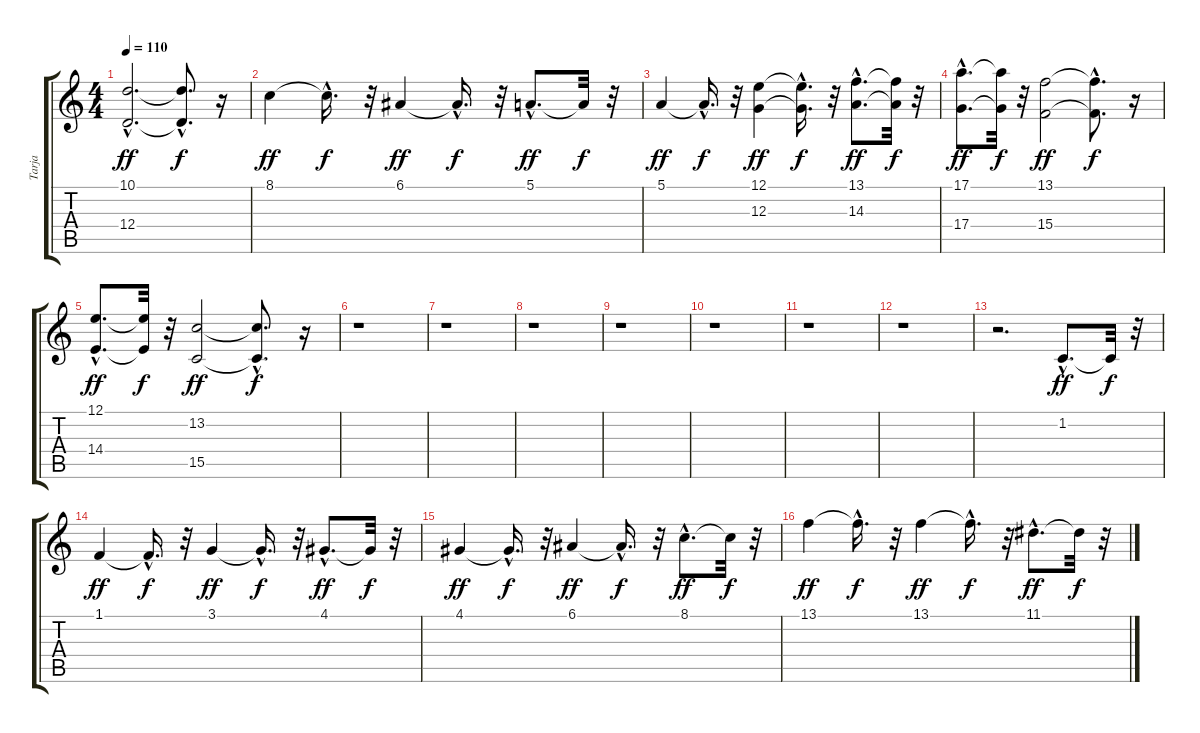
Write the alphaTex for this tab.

\track ("Tarja" "Tarja") {instrument lead6voice}
\staff {score tabs}
\tuning (E4 B3 G3 D3 A2 E2) {hide}
\ts (4 4)
\tempo 110
\clef g2
\ks c
(10.1{hac} 12.4{hac}).2{d dy ff} (10.1{hac t} 12.4{hac t}).8{d dy f} r.16 |
8.1.4{dy ff} 8.1{hac t}.16{d dy f} r.32 6.1.4{dy ff} 6.1{hac t}.16{d dy f} r.32 5.1{hac}.8{d dy ff} 5.1{t}.32{dy f} r.32 |
5.1.4{dy ff} 5.1{hac t}.16{d dy f} r.32 (12.1 12.3).4{dy ff} (12.1{hac t} 12.3{hac t}).16{d dy f} r.32 (13.1{hac} 14.3{hac}).8{d dy ff} (13.1{t} 14.3{t}).32{dy f} r.32 |
(17.1{hac} 17.4{hac}).8{d dy ff} (17.1{t} 17.4{t}).32{dy f} r.32 (13.1 15.4).2{dy ff} (13.1{hac t} 15.4{hac t}).8{d dy f} r.16 |
(12.1{hac} 14.4{hac}).8{d dy ff} (12.1{t} 14.4{t}).32{dy f} r.32 (13.2 15.5).2{dy ff} (13.2{hac t} 15.5{hac t}).8{d dy f} r.16 |
r.1 |
r.1 |
r.1 |
r.1 |
r.1 |
r.1 |
r.1 |
r.2{d} 1.2{hac}.8{d dy ff instrument lead6voice} 1.2{t}.32{dy f} r.32 |
1.1.4{dy ff} 1.1{hac t}.16{d dy f} r.32 3.1.4{dy ff} 3.1{hac t}.16{d dy f} r.32 4.1{hac}.8{d dy ff} 4.1{t}.32{dy f} r.32 |
4.1.4{dy ff} 4.1{hac t}.16{d dy f} r.32 6.1.4{dy ff} 6.1{hac t}.16{d dy f} r.32 8.1{hac}.8{d dy ff} 8.1{t}.32{dy f} r.32 |
13.1.4{dy ff} 13.1{hac t}.16{d dy f} r.32 13.1.4{dy ff} 13.1{hac t}.16{d dy f} r.32 11.1{hac}.8{d dy ff} 11.1{t}.32{dy f} r.32
